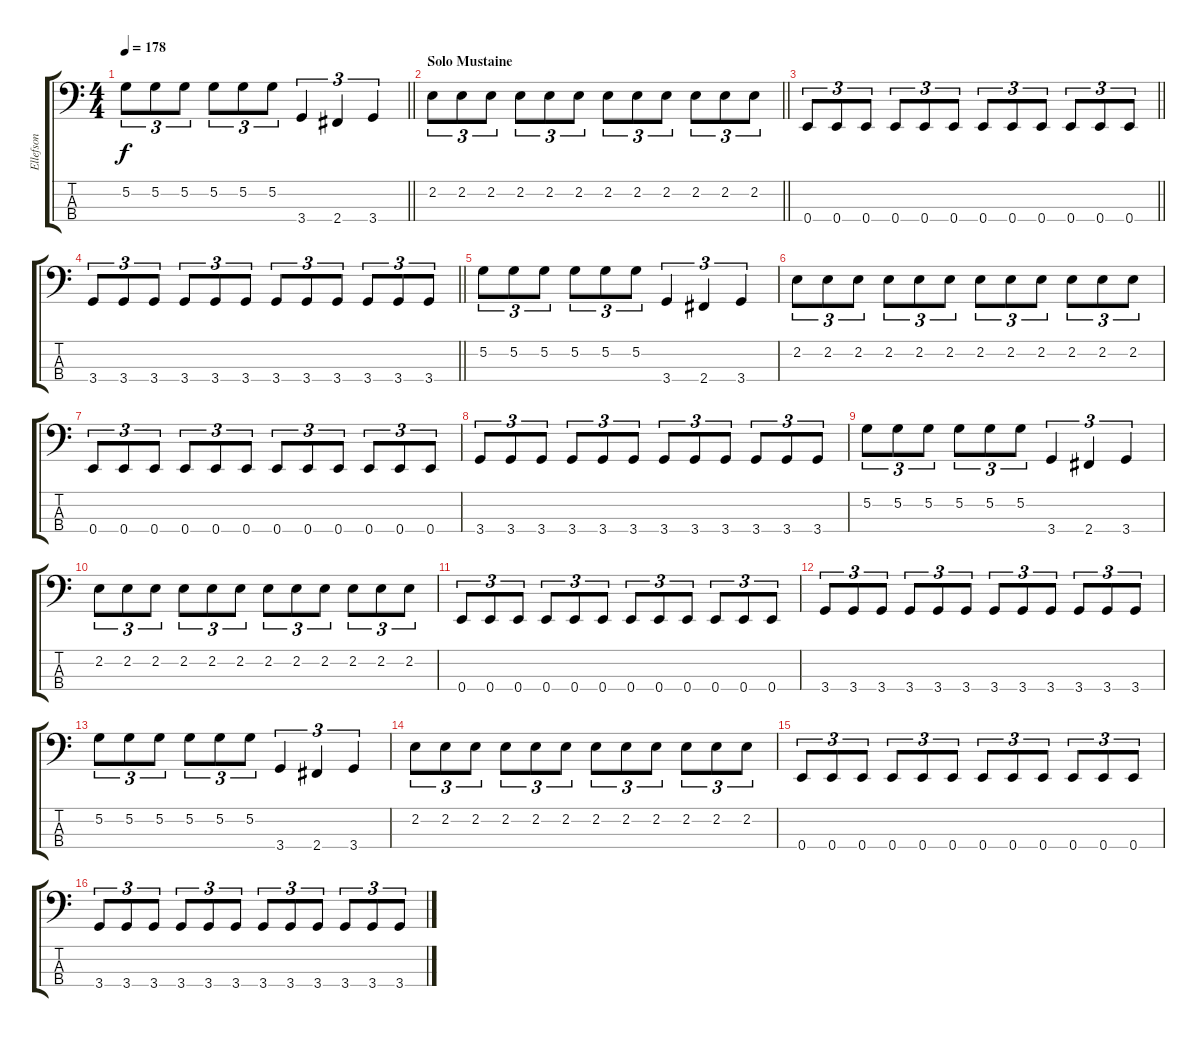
\track ("Ellefson" "Ellefson") {instrument electricbasspick}
\staff {score tabs}
\tuning (G2 D2 A1 E1) {hide}
\ts (4 4)
\tempo 178
\clef f4
\barLineRight lightlight
\ks c
5.2.8{tu (3 2) dy f} 5.2.8{tu (3 2)} 5.2.8{tu (3 2)} 5.2.8{tu (3 2)} 5.2.8{tu (3 2)} 5.2.8{tu (3 2)} 3.4.4{tu (3 2)} 2.4.4{tu (3 2)} 3.4.4{tu (3 2)} |
\section ("" "Solo Mustaine")
\barLineRight lightlight
2.2.8{tu (3 2)} 2.2.8{tu (3 2)} 2.2.8{tu (3 2)} 2.2.8{tu (3 2)} 2.2.8{tu (3 2)} 2.2.8{tu (3 2)} 2.2.8{tu (3 2)} 2.2.8{tu (3 2)} 2.2.8{tu (3 2)} 2.2.8{tu (3 2)} 2.2.8{tu (3 2)} 2.2.8{tu (3 2)} |
\section ("" "")
\barLineRight lightlight
0.4.8{tu (3 2)} 0.4.8{tu (3 2)} 0.4.8{tu (3 2)} 0.4.8{tu (3 2)} 0.4.8{tu (3 2)} 0.4.8{tu (3 2)} 0.4.8{tu (3 2)} 0.4.8{tu (3 2)} 0.4.8{tu (3 2)} 0.4.8{tu (3 2)} 0.4.8{tu (3 2)} 0.4.8{tu (3 2)} |
\section ("" "")
\barLineRight lightlight
3.4.8{tu (3 2)} 3.4.8{tu (3 2)} 3.4.8{tu (3 2)} 3.4.8{tu (3 2)} 3.4.8{tu (3 2)} 3.4.8{tu (3 2)} 3.4.8{tu (3 2)} 3.4.8{tu (3 2)} 3.4.8{tu (3 2)} 3.4.8{tu (3 2)} 3.4.8{tu (3 2)} 3.4.8{tu (3 2)} |
\section ("" "")
5.2.8{tu (3 2)} 5.2.8{tu (3 2)} 5.2.8{tu (3 2)} 5.2.8{tu (3 2)} 5.2.8{tu (3 2)} 5.2.8{tu (3 2)} 3.4.4{tu (3 2)} 2.4.4{tu (3 2)} 3.4.4{tu (3 2)} |
2.2.8{tu (3 2)} 2.2.8{tu (3 2)} 2.2.8{tu (3 2)} 2.2.8{tu (3 2)} 2.2.8{tu (3 2)} 2.2.8{tu (3 2)} 2.2.8{tu (3 2)} 2.2.8{tu (3 2)} 2.2.8{tu (3 2)} 2.2.8{tu (3 2)} 2.2.8{tu (3 2)} 2.2.8{tu (3 2)} |
0.4.8{tu (3 2)} 0.4.8{tu (3 2)} 0.4.8{tu (3 2)} 0.4.8{tu (3 2)} 0.4.8{tu (3 2)} 0.4.8{tu (3 2)} 0.4.8{tu (3 2)} 0.4.8{tu (3 2)} 0.4.8{tu (3 2)} 0.4.8{tu (3 2)} 0.4.8{tu (3 2)} 0.4.8{tu (3 2)} |
3.4.8{tu (3 2)} 3.4.8{tu (3 2)} 3.4.8{tu (3 2)} 3.4.8{tu (3 2)} 3.4.8{tu (3 2)} 3.4.8{tu (3 2)} 3.4.8{tu (3 2)} 3.4.8{tu (3 2)} 3.4.8{tu (3 2)} 3.4.8{tu (3 2)} 3.4.8{tu (3 2)} 3.4.8{tu (3 2)} |
5.2.8{tu (3 2)} 5.2.8{tu (3 2)} 5.2.8{tu (3 2)} 5.2.8{tu (3 2)} 5.2.8{tu (3 2)} 5.2.8{tu (3 2)} 3.4.4{tu (3 2)} 2.4.4{tu (3 2)} 3.4.4{tu (3 2)} |
2.2.8{tu (3 2)} 2.2.8{tu (3 2)} 2.2.8{tu (3 2)} 2.2.8{tu (3 2)} 2.2.8{tu (3 2)} 2.2.8{tu (3 2)} 2.2.8{tu (3 2)} 2.2.8{tu (3 2)} 2.2.8{tu (3 2)} 2.2.8{tu (3 2)} 2.2.8{tu (3 2)} 2.2.8{tu (3 2)} |
0.4.8{tu (3 2)} 0.4.8{tu (3 2)} 0.4.8{tu (3 2)} 0.4.8{tu (3 2)} 0.4.8{tu (3 2)} 0.4.8{tu (3 2)} 0.4.8{tu (3 2)} 0.4.8{tu (3 2)} 0.4.8{tu (3 2)} 0.4.8{tu (3 2)} 0.4.8{tu (3 2)} 0.4.8{tu (3 2)} |
3.4.8{tu (3 2)} 3.4.8{tu (3 2)} 3.4.8{tu (3 2)} 3.4.8{tu (3 2)} 3.4.8{tu (3 2)} 3.4.8{tu (3 2)} 3.4.8{tu (3 2)} 3.4.8{tu (3 2)} 3.4.8{tu (3 2)} 3.4.8{tu (3 2)} 3.4.8{tu (3 2)} 3.4.8{tu (3 2)} |
5.2.8{tu (3 2)} 5.2.8{tu (3 2)} 5.2.8{tu (3 2)} 5.2.8{tu (3 2)} 5.2.8{tu (3 2)} 5.2.8{tu (3 2)} 3.4.4{tu (3 2)} 2.4.4{tu (3 2)} 3.4.4{tu (3 2)} |
2.2.8{tu (3 2)} 2.2.8{tu (3 2)} 2.2.8{tu (3 2)} 2.2.8{tu (3 2)} 2.2.8{tu (3 2)} 2.2.8{tu (3 2)} 2.2.8{tu (3 2)} 2.2.8{tu (3 2)} 2.2.8{tu (3 2)} 2.2.8{tu (3 2)} 2.2.8{tu (3 2)} 2.2.8{tu (3 2)} |
0.4.8{tu (3 2)} 0.4.8{tu (3 2)} 0.4.8{tu (3 2)} 0.4.8{tu (3 2)} 0.4.8{tu (3 2)} 0.4.8{tu (3 2)} 0.4.8{tu (3 2)} 0.4.8{tu (3 2)} 0.4.8{tu (3 2)} 0.4.8{tu (3 2)} 0.4.8{tu (3 2)} 0.4.8{tu (3 2)} |
3.4.8{tu (3 2)} 3.4.8{tu (3 2)} 3.4.8{tu (3 2)} 3.4.8{tu (3 2)} 3.4.8{tu (3 2)} 3.4.8{tu (3 2)} 3.4.8{tu (3 2)} 3.4.8{tu (3 2)} 3.4.8{tu (3 2)} 3.4.8{tu (3 2)} 3.4.8{tu (3 2)} 3.4.8{tu (3 2)}
